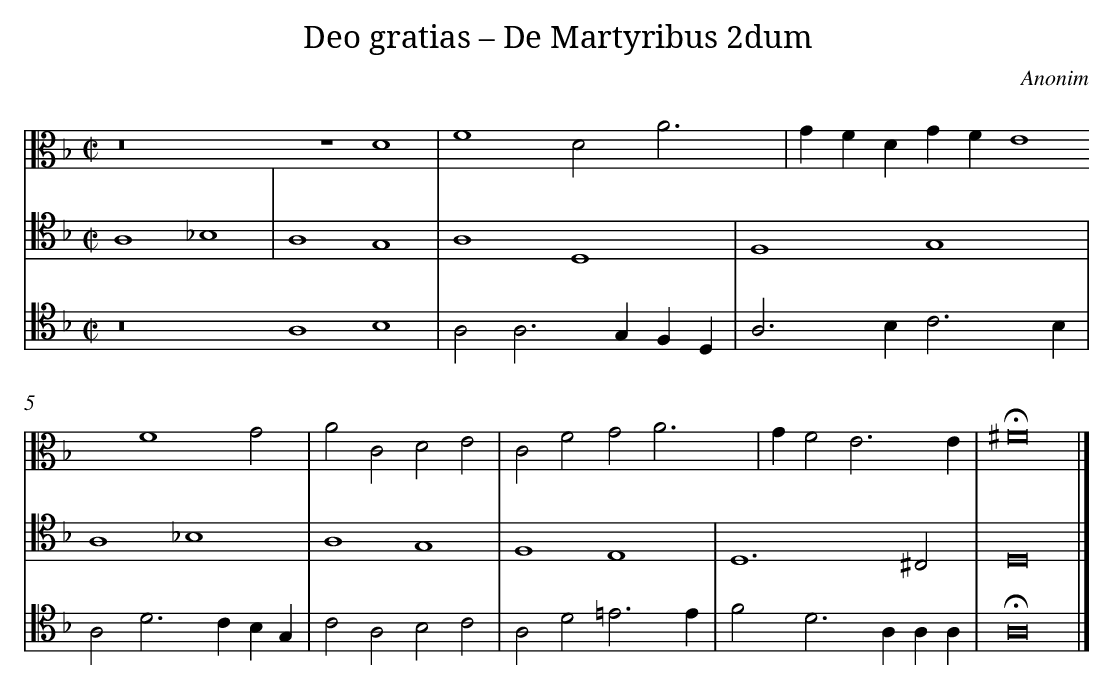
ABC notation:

X:1
T: Deo gratias – De Martyribus 2dum
C: Anonim
L: 1/4
M: C|
V: 1 clef=alto
V: 2 clef=tenor
V: 3 clef=tenor
K: F
[V:1] z8 [|]
[V:2] A,4_B,4 |
[V:3] z8 [|]
[V:1] z4D4 |
[V:2] A,4G,4 |
[V:3] A,4B,4 |
[V:1] F4D2A3 |
[V:2] A,4D,4 |
[V:3] A,2A,2>G,2F,D, |
[V:1] GFDGFE4 [|]
[V:2] F,4G,4 |
[V:3] A,2>B,2C3B, |
[V:1] F4G2 |
[V:2] A,4_B,4 |
[V:3] A,2D2>C2B,G, |
[V:1] A2C2D2E2 |
[V:2] A,4G,4 |
[V:3] C2A,2B,2C2 |
[V:1] C2F2G2A3 |
[V:2] F,4E,4 |
[V:3] A,2D2=E3E |
[V:1] GF2E3E |
[V:2] D,6^C,2 |
[V:3] F2D2>A,2A,A, |
[V:1] !fermata!^F8 |]
[V:2] D,8 |]
[V:3] !fermata!A,8 |]
